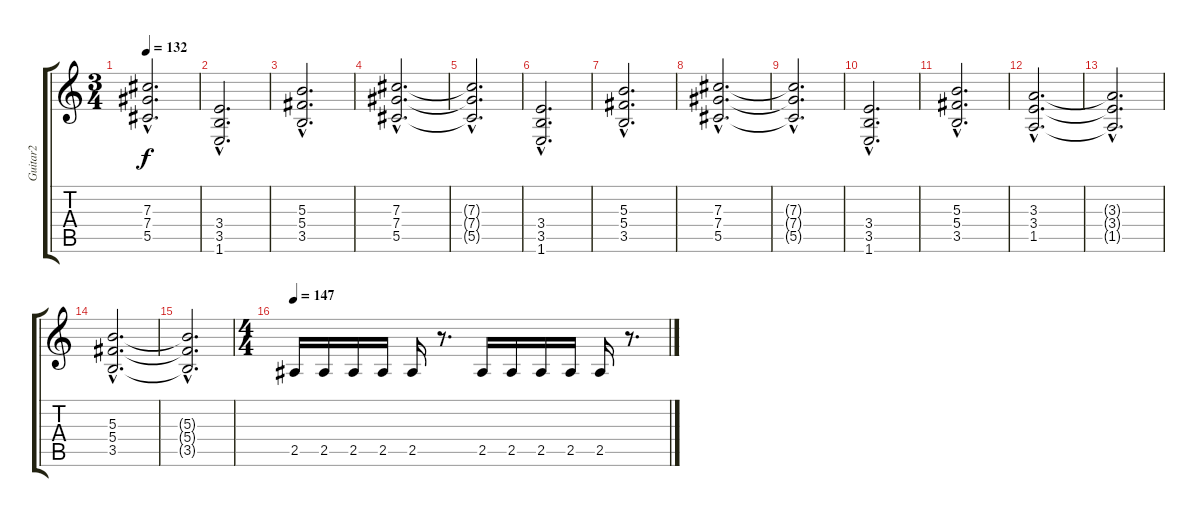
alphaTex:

\track ("Guitar2" "Guitar2") {instrument overdrivenguitar}
\staff {score tabs}
\tuning (Eb4 Bb3 Gb3 Db3 Ab2 Eb2) {hide}
\ts (3 4)
\tempo 132
\clef g2
\ks c
(7.3{hac t} 7.4{hac t} 5.5{hac t}).2{d dy f} |
(3.4{hac} 3.5{hac} 1.6).2{d} |
(5.3{hac} 5.4{hac} 3.5{hac}).2{d} |
(7.3{hac} 7.4{hac} 5.5{hac}).2{d} |
(7.3{hac t} 7.4{hac t} 5.5{hac t}).2{d} |
(3.4{hac} 3.5{hac} 1.6).2{d} |
(5.3{hac} 5.4{hac} 3.5{hac}).2{d} |
(7.3{hac} 7.4{hac} 5.5{hac}).2{d} |
(7.3{hac t} 7.4{hac t} 5.5{hac t}).2{d} |
(3.4{hac} 3.5{hac} 1.6).2{d} |
(5.3{hac} 5.4{hac} 3.5{hac}).2{d} |
(3.3{hac} 3.4{hac} 1.5{hac}).2{d} |
(3.3{hac t} 3.4{hac t} 1.5{hac t}).2{d} |
(5.3{hac} 5.4{hac} 3.5{hac}).2{d} |
(5.3{hac t} 5.4{hac t} 3.5{hac t}).2{d} |
\ts (4 4)
\tempo 147
2.5.16 2.5.16 2.5.16 2.5.16 2.5.16 r.8{d} 2.5.16 2.5.16 2.5.16 2.5.16 2.5.16 r.8{d}
